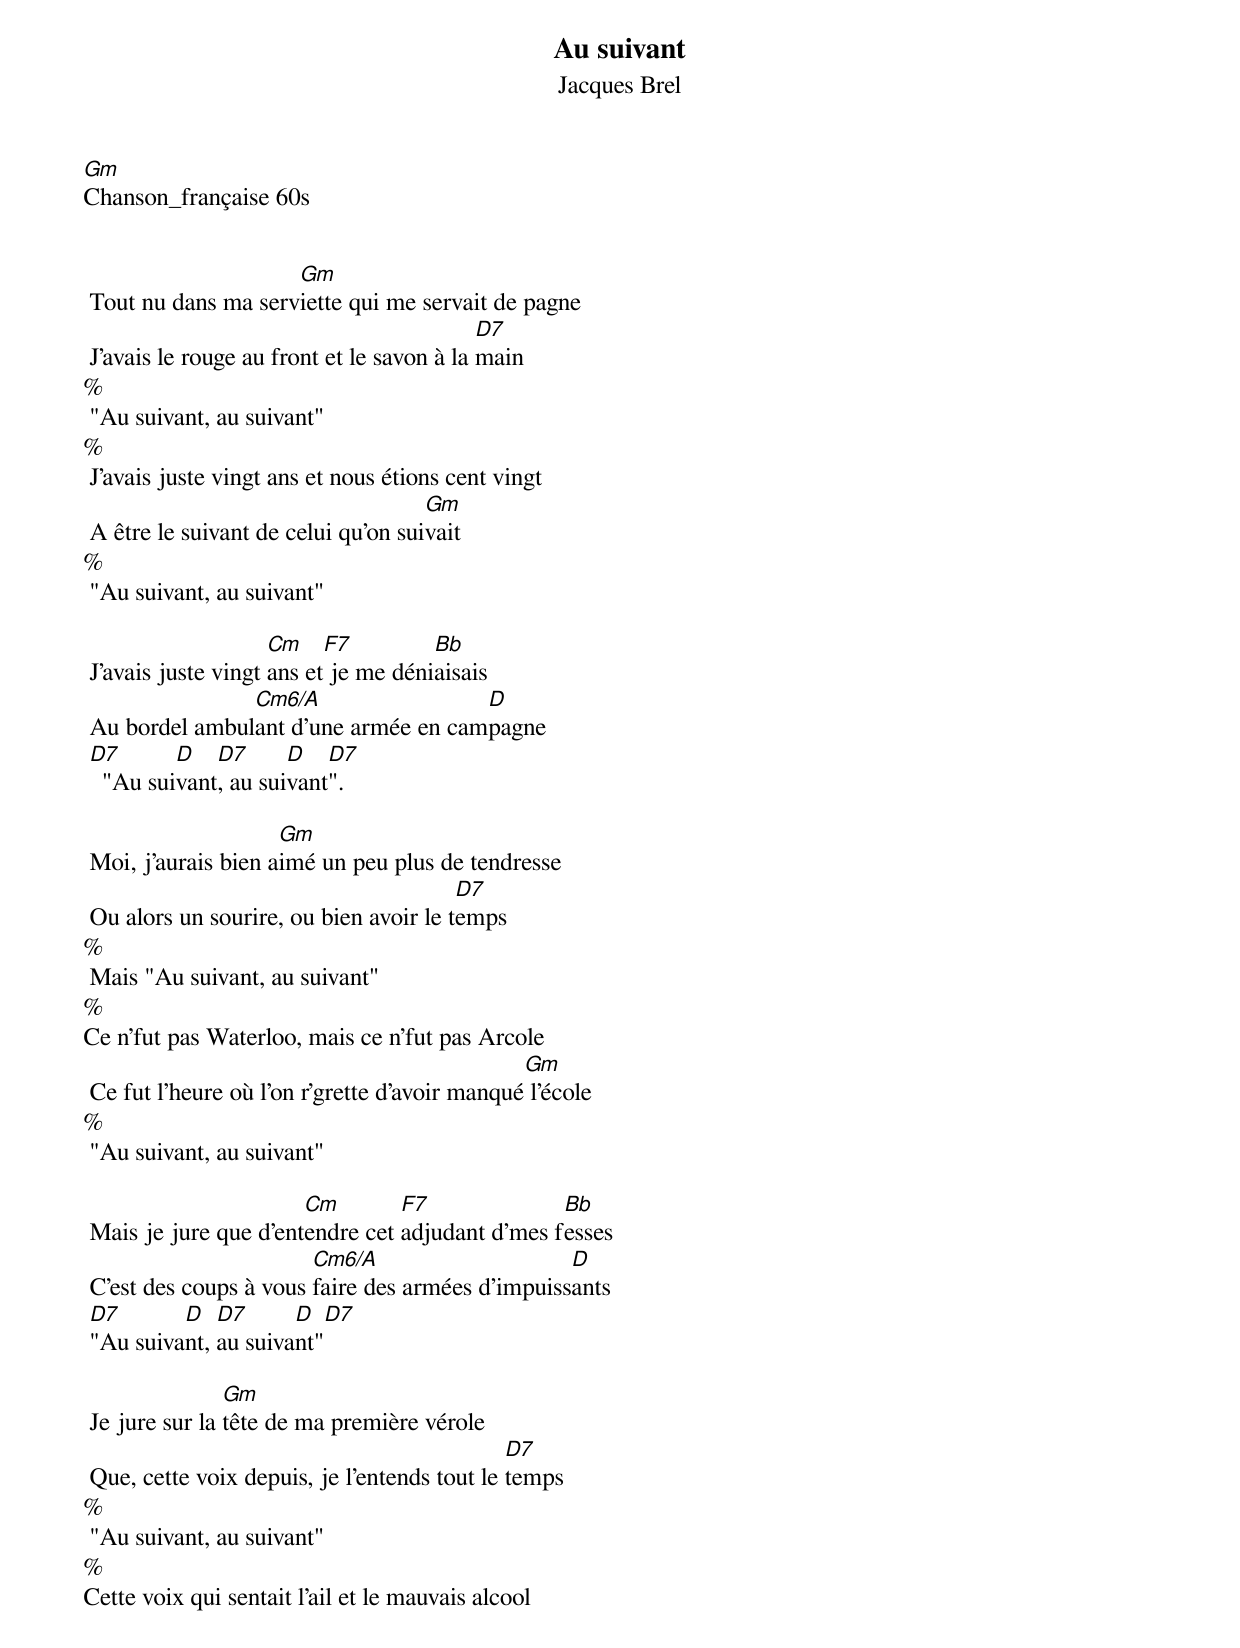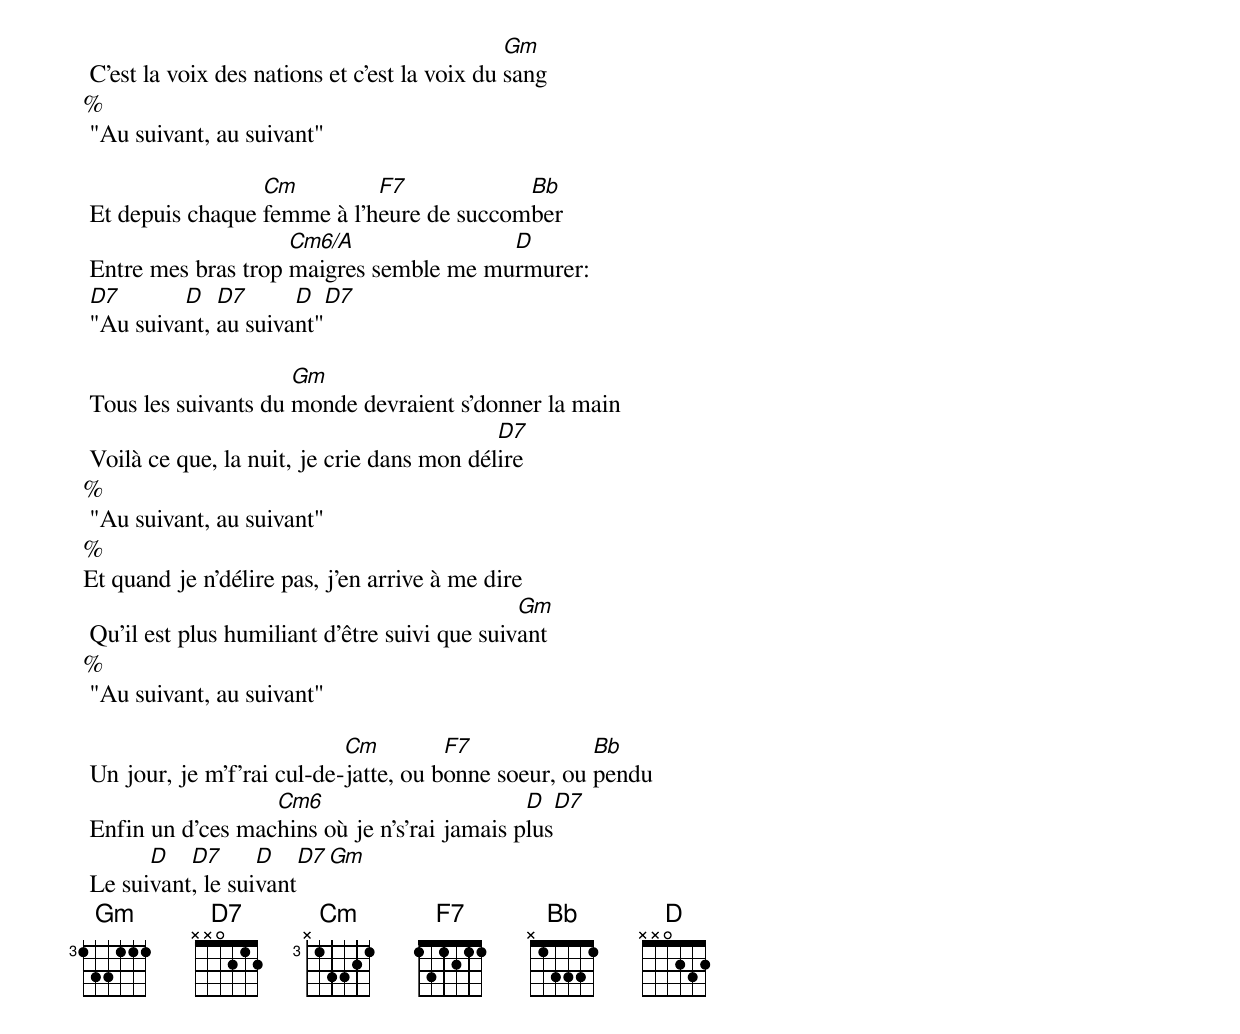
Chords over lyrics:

Au suivant
Jacques Brel
Gm
Chanson_française 60s


                     Gm
 Tout nu dans ma serviette qui me servait de pagne
                                            D7
 J'avais le rouge au front et le savon à la main
%
 "Au suivant, au suivant"
%
 J'avais juste vingt ans et nous étions cent vingt
                                     Gm
 A être le suivant de celui qu'on suivait
%
 "Au suivant, au suivant"

                     Cm    F7         Bb
 J'avais juste vingt ans et je me déniaisais
                Cm6/A                 D
 Au bordel ambulant d'une armée en campagne
 D7       D   D7      D   D7
   "Au suivant, au suivant".

                     Gm
 Moi, j'aurais bien aimé un peu plus de tendresse
                                        D7
 Ou alors un sourire, ou bien avoir le temps
%
 Mais "Au suivant, au suivant"
%
Ce n'fut pas Waterloo, mais ce n'fut pas Arcole
                                               Gm
 Ce fut l'heure où l'on r'grette d'avoir manqué l'école
%
 "Au suivant, au suivant"

                       Cm        F7              Bb
 Mais je jure que d'entendre cet adjudant d'mes fesses
                        Cm6/A                     D
 C'est des coups à vous faire des armées d'impuissants
 D7       D   D7      D   D7
 "Au suivant, au suivant"

                Gm
 Je jure sur la tête de ma première vérole
                                              D7
 Que, cette voix depuis, je l'entends tout le temps
%
 "Au suivant, au suivant"
%
Cette voix qui sentait l'ail et le mauvais alcool
                                               Gm
 C'est la voix des nations et c'est la voix du sang
%
 "Au suivant, au suivant"

                  Cm         F7            Bb
 Et depuis chaque femme à l'heure de succomber
                     Cm6/A               D
 Entre mes bras trop maigres semble me murmurer:
 D7       D   D7      D   D7
 "Au suivant, au suivant"

                      Gm
 Tous les suivants du monde devraient s'donner la main
                                            D7
 Voilà ce que, la nuit, je crie dans mon délire
%
 "Au suivant, au suivant"
%
Et quand je n'délire pas, j'en arrive à me dire
                                               Gm
 Qu'il est plus humiliant d'être suivi que suivant
%
 "Au suivant, au suivant"

                            Cm         F7             Bb
 Un jour, je m'f'rai cul-de-jatte, ou bonne soeur, ou pendu
                   Cm6                        D    D7
 Enfin un d'ces machins où je n's'rai jamais plus
       D   D7      D   D7   Gm
 Le suivant, le suivant
